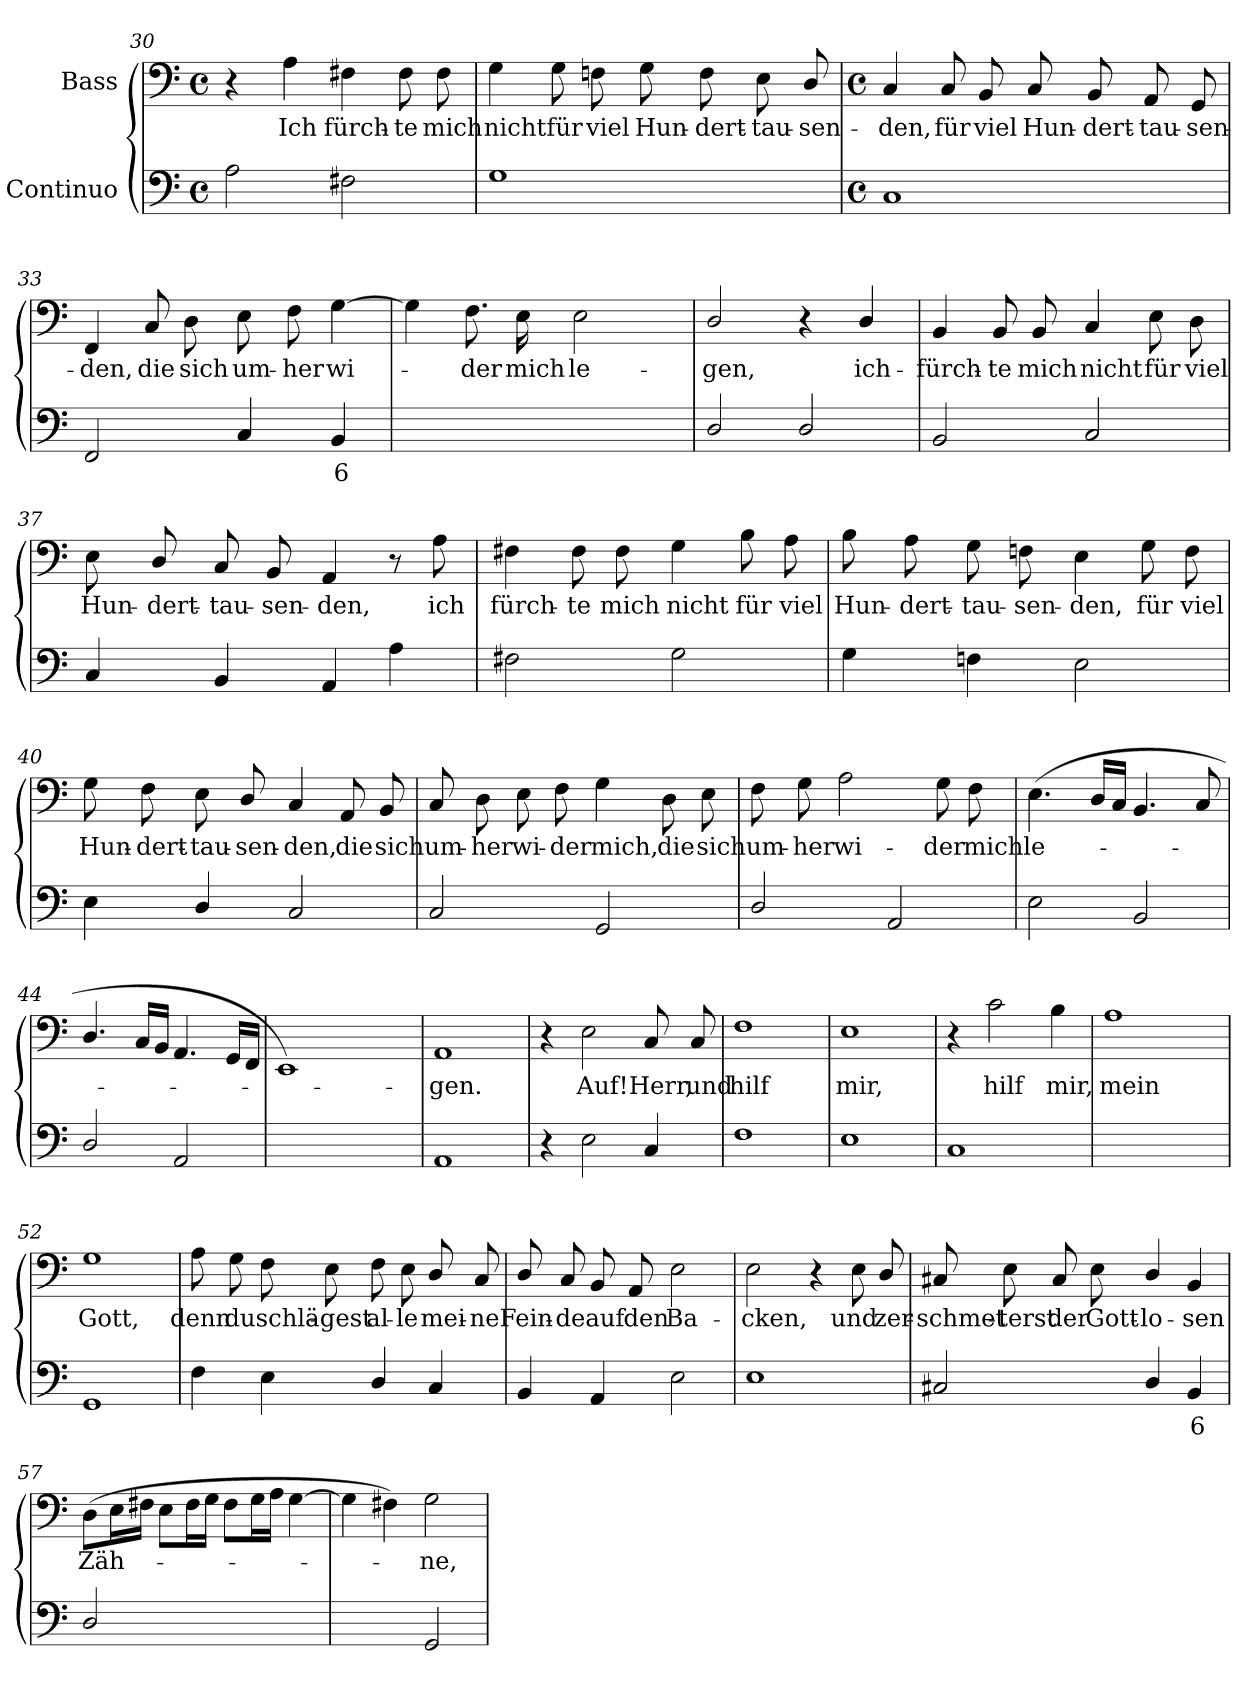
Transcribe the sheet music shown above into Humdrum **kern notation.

**kern	**text	**kern	**text
*part2	*part2	*part1	*part1
*staff2	*staff2	*staff1	*staff1
*I"Continuo	*	*I"Bass	*
*clefF4	*	*clefF4	*
*k[]	*	*k[]	*
*C:	*	*C:	*
*M4/4	*	*M4/4	*
*met(c)	*	*met(c)	*
=30	=30	=30	=30
2A	.	4r	.
!	!	!	!LO:LY:b
.	.	4A	Ich
!	!	!	!LO:LY:b
2F#X	.	4F#X	fürch-
!	!	!	!LO:LY:b
.	.	8F#	-te
!	!	!	!LO:LY:b
.	.	8F#	mich
=31	=31	=31	=31
!	!	!	!LO:LY:b
1G	.	4G	nicht
!	!	!	!LO:LY:b
.	.	8G	für
!	!	!	!LO:LY:b
.	.	8Fn	viel
!	!	!	!LO:LY:b
.	.	8G	Hun-
!	!	!	!LO:LY:b
.	.	8F	-dert-
!	!	!	!LO:LY:b
.	.	8E	-tau-
!	!	!	!LO:LY:b
.	.	8D/	-sen-
!!LO:LB:g=z
=32	=32	=32	=32
*M4/4	*	*M4/4	*
*met(c)	*	*met(c)	*
!	!	!	!LO:LY:b
1C	.	4C	-den,
!	!	!	!LO:LY:b
.	.	8C	für
!	!	!	!LO:LY:b
.	.	8BB	viel
!	!	!	!LO:LY:b
.	.	8C	Hun-
!	!	!	!LO:LY:b
.	.	8BB	-dert-
!	!	!	!LO:LY:b
.	.	8AA	-tau-
!	!	!	!LO:LY:b
.	.	8GG	-sen-
=33	=33	=33	=33
!	!	!	!LO:LY:b
2FF	.	4FF	-den,
!	!	!	!LO:LY:b
.	.	8C	die
!	!	!	!LO:LY:b
.	.	8D	sich
!	!	!	!LO:LY:b
4C	.	8E	um-
!	!	!	!LO:LY:b
.	.	8F	-her
!	!LO:LY:b	!	!LO:LY:b
4BB	6	[4G	wi-
=34	=34	=34	=34
[4AAyy	.	4G]	.
!	!LO:LY:b	!	!LO:LY:b
2AAyy_	4	8.F	der
!	!	!	!LO:LY:b
.	.	16E	mich
!	!	!	!LO:LY:b
.	.	2E	le-
4AAyy]	.	.	.
=35	=35	=35	=35
!	!	!	!LO:LY:b
2D/	.	2D/	-gen,
2D/	.	4r	.
!	!	!	!LO:LY:b
.	.	4D/	ich-
!!LO:LB:g=z
=36	=36	=36	=36
!	!	!	!LO:LY:b
2BB	.	4BB	-fürch-
!	!	!	!LO:LY:b
.	.	8BB	-te
!	!	!	!LO:LY:b
.	.	8BB	mich
!	!	!	!LO:LY:b
2C	.	4C	nicht
!	!	!	!LO:LY:b
.	.	8E	für
!	!	!	!LO:LY:b
.	.	8D	viel
=37	=37	=37	=37
!	!	!	!LO:LY:b
4C	.	8E	Hun-
!	!	!	!LO:LY:b
.	.	8D/	-dert-
!	!	!	!LO:LY:b
4BB	.	8C	-tau-
!	!	!	!LO:LY:b
.	.	8BB	-sen-
!	!	!	!LO:LY:b
4AA	.	4AA	-den,
4A	.	8r	.
!	!	!	!LO:LY:b
.	.	8A	ich
=38	=38	=38	=38
!	!	!	!LO:LY:b
2F#X	.	4F#X	fürch-
!	!	!	!LO:LY:b
.	.	8F#	-te
!	!	!	!LO:LY:b
.	.	8F#	mich
!	!	!	!LO:LY:b
2G	.	4G	nicht
!	!	!	!LO:LY:b
.	.	8B	für
!	!	!	!LO:LY:b
.	.	8A	viel
!!LO:LB:g=z
=39	=39	=39	=39
!	!	!	!LO:LY:b
4G	.	8B	Hun-
!	!	!	!LO:LY:b
.	.	8A	-dert-
!	!	!	!LO:LY:b
4Fn	.	8G	-tau-
!	!	!	!LO:LY:b
.	.	8Fn	-sen-
!	!	!	!LO:LY:b
2E	.	4E	-den,
!	!	!	!LO:LY:b
.	.	8G	für
!	!	!	!LO:LY:b
.	.	8F	viel
=40	=40	=40	=40
!	!	!	!LO:LY:b
4E	.	8G	Hun-
!	!	!	!LO:LY:b
.	.	8F	-dert-
!	!	!	!LO:LY:b
4D/	.	8E	-tau-
!	!	!	!LO:LY:b
.	.	8D/	-sen-
!	!	!	!LO:LY:b
2C	.	4C	-den,
!	!	!	!LO:LY:b
.	.	8AA	die
!	!	!	!LO:LY:b
.	.	8BB	sich
=41	=41	=41	=41
!	!	!	!LO:LY:b
2C	.	8C	um-
!	!	!	!LO:LY:b
.	.	8D	-her
!	!	!	!LO:LY:b
.	.	8E	wi-
!	!	!	!LO:LY:b
.	.	8F	-der
!	!	!	!LO:LY:b
2GG	.	4G	mich,
!	!	!	!LO:LY:b
.	.	8D	die
!	!	!	!LO:LY:b
.	.	8E	sich
!!LO:LB:g=z
=42	=42	=42	=42
!	!	!	!LO:LY:b
2D/	.	8F	um-
!	!	!	!LO:LY:b
.	.	8G	-her
!	!	!	!LO:LY:b
.	.	2A	wi-
2AA	.	.	.
!	!	!	!LO:LY:b
.	.	8G	-der
!	!	!	!LO:LY:b
.	.	8F	mich
=43	=43	=43	=43
!	!	!	!LO:LY:b
2E	.	(<4.E	le-
.	.	16DLL	.
.	.	16CJJ	.
2BB	.	4.BB	.
.	.	8C	.
=44	=44	=44	=44
2D/	.	4.D/	.
.	.	16CLL	.
.	.	16BBJJ	.
2AA	.	4.AA	.
.	.	16GGLL	.
.	.	16FFJJ	.
=45	=45	=45	=45
[4EEyy	.	1EE)	.
!	!LO:LY:b	!	!
2EEyy_	4	.	.
4EEyy]	.	.	.
=46	=46	=46	=46
!	!	!	!LO:LY:b
1AA	.	1AA	gen.
=47	=47	=47	=47
4r	.	4r	.
!	!	!	!LO:LY:b
2E	.	2E	Auf!
!	!	!	!LO:LY:b
4C	.	8C	Herr,
!	!	!	!LO:LY:b
.	.	8C	und
=48	=48	=48	=48
!	!	!	!LO:LY:b
1F	.	1F	hilf
=49	=49	=49	=49
!	!	!	!LO:LY:b
1E	.	1E	mir,
=50	=50	=50	=50
1C	.	4r	.
!	!	!	!LO:LY:b
.	.	2c	hilf
!	!	!	!LO:LY:b
.	.	4B	mir,
!!LO:LB:g=z
=51	=51	=51	=51
!	!LO:LY:b	!	!LO:LY:b
[2Dyy	4	1A	mein
2Dyy]	.	.	.
=52	=52	=52	=52
!	!	!	!LO:LY:b
1GG	.	1G	Gott,
=53	=53	=53	=53
!	!	!	!LO:LY:b
4F	.	8A	denn
!	!	!	!LO:LY:b
.	.	8G	du
!	!	!	!LO:LY:b
4E	.	8F	schlä-
!	!	!	!LO:LY:b
.	.	8E	-gest
!	!	!	!LO:LY:b
4D/	.	8F	al-
!	!	!	!LO:LY:b
.	.	8E	-le
!	!	!	!LO:LY:b
4C	.	8D/	mei-
!	!	!	!LO:LY:b
.	.	8C	-ne
=54	=54	=54	=54
!	!	!	!LO:LY:b
4BB	.	8D/	Fein-
!	!	!	!LO:LY:b
.	.	8C	-de
!	!	!	!LO:LY:b
4AA	.	8BB	auf
!	!	!	!LO:LY:b
.	.	8AA	den
!	!	!	!LO:LY:b
2E	.	2E	Ba-
=55	=55	=55	=55
!	!	!	!LO:LY:b
1E	.	2E	-cken,
.	.	4r	.
!	!	!	!LO:LY:b
.	.	8E	und
!	!	!	!LO:LY:b
.	.	8D/	zer-
!!LO:LB:g=z
=56	=56	=56	=56
!	!	!	!LO:LY:b
2C#X	.	8C#X	-schmet-
!	!	!	!LO:LY:b
.	.	8E	-terst
!	!	!	!LO:LY:b
.	.	8C#	der
!	!	!	!LO:LY:b
.	.	8E	Gott-
!	!	!	!LO:LY:b
4D/	.	4D/	-lo-
!	!LO:LY:b	!	!LO:LY:b
4BB	6	4BB	-sen
=57	=57	=57	=57
!	!	!	!LO:LY:b
2D/	.	(>8DL	Zäh-
.	.	16EL	.
.	.	16F#XJJ	.
.	.	8EL	.
.	.	16F#L	.
.	.	16GJJ	.
(<[4D/yy	.	8F#L	.
.	.	16GL	.
.	.	16AJJ	.
4D/yy_	.	[4G	.
=58	=58	=58	=58
4D/yy_)	.	4G]	.
4D/yy]	.	4F#X)	.
!	!	!	!LO:LY:b
2GG	.	2G	ne,
=	=	=	=
*-	*-	*-	*-
